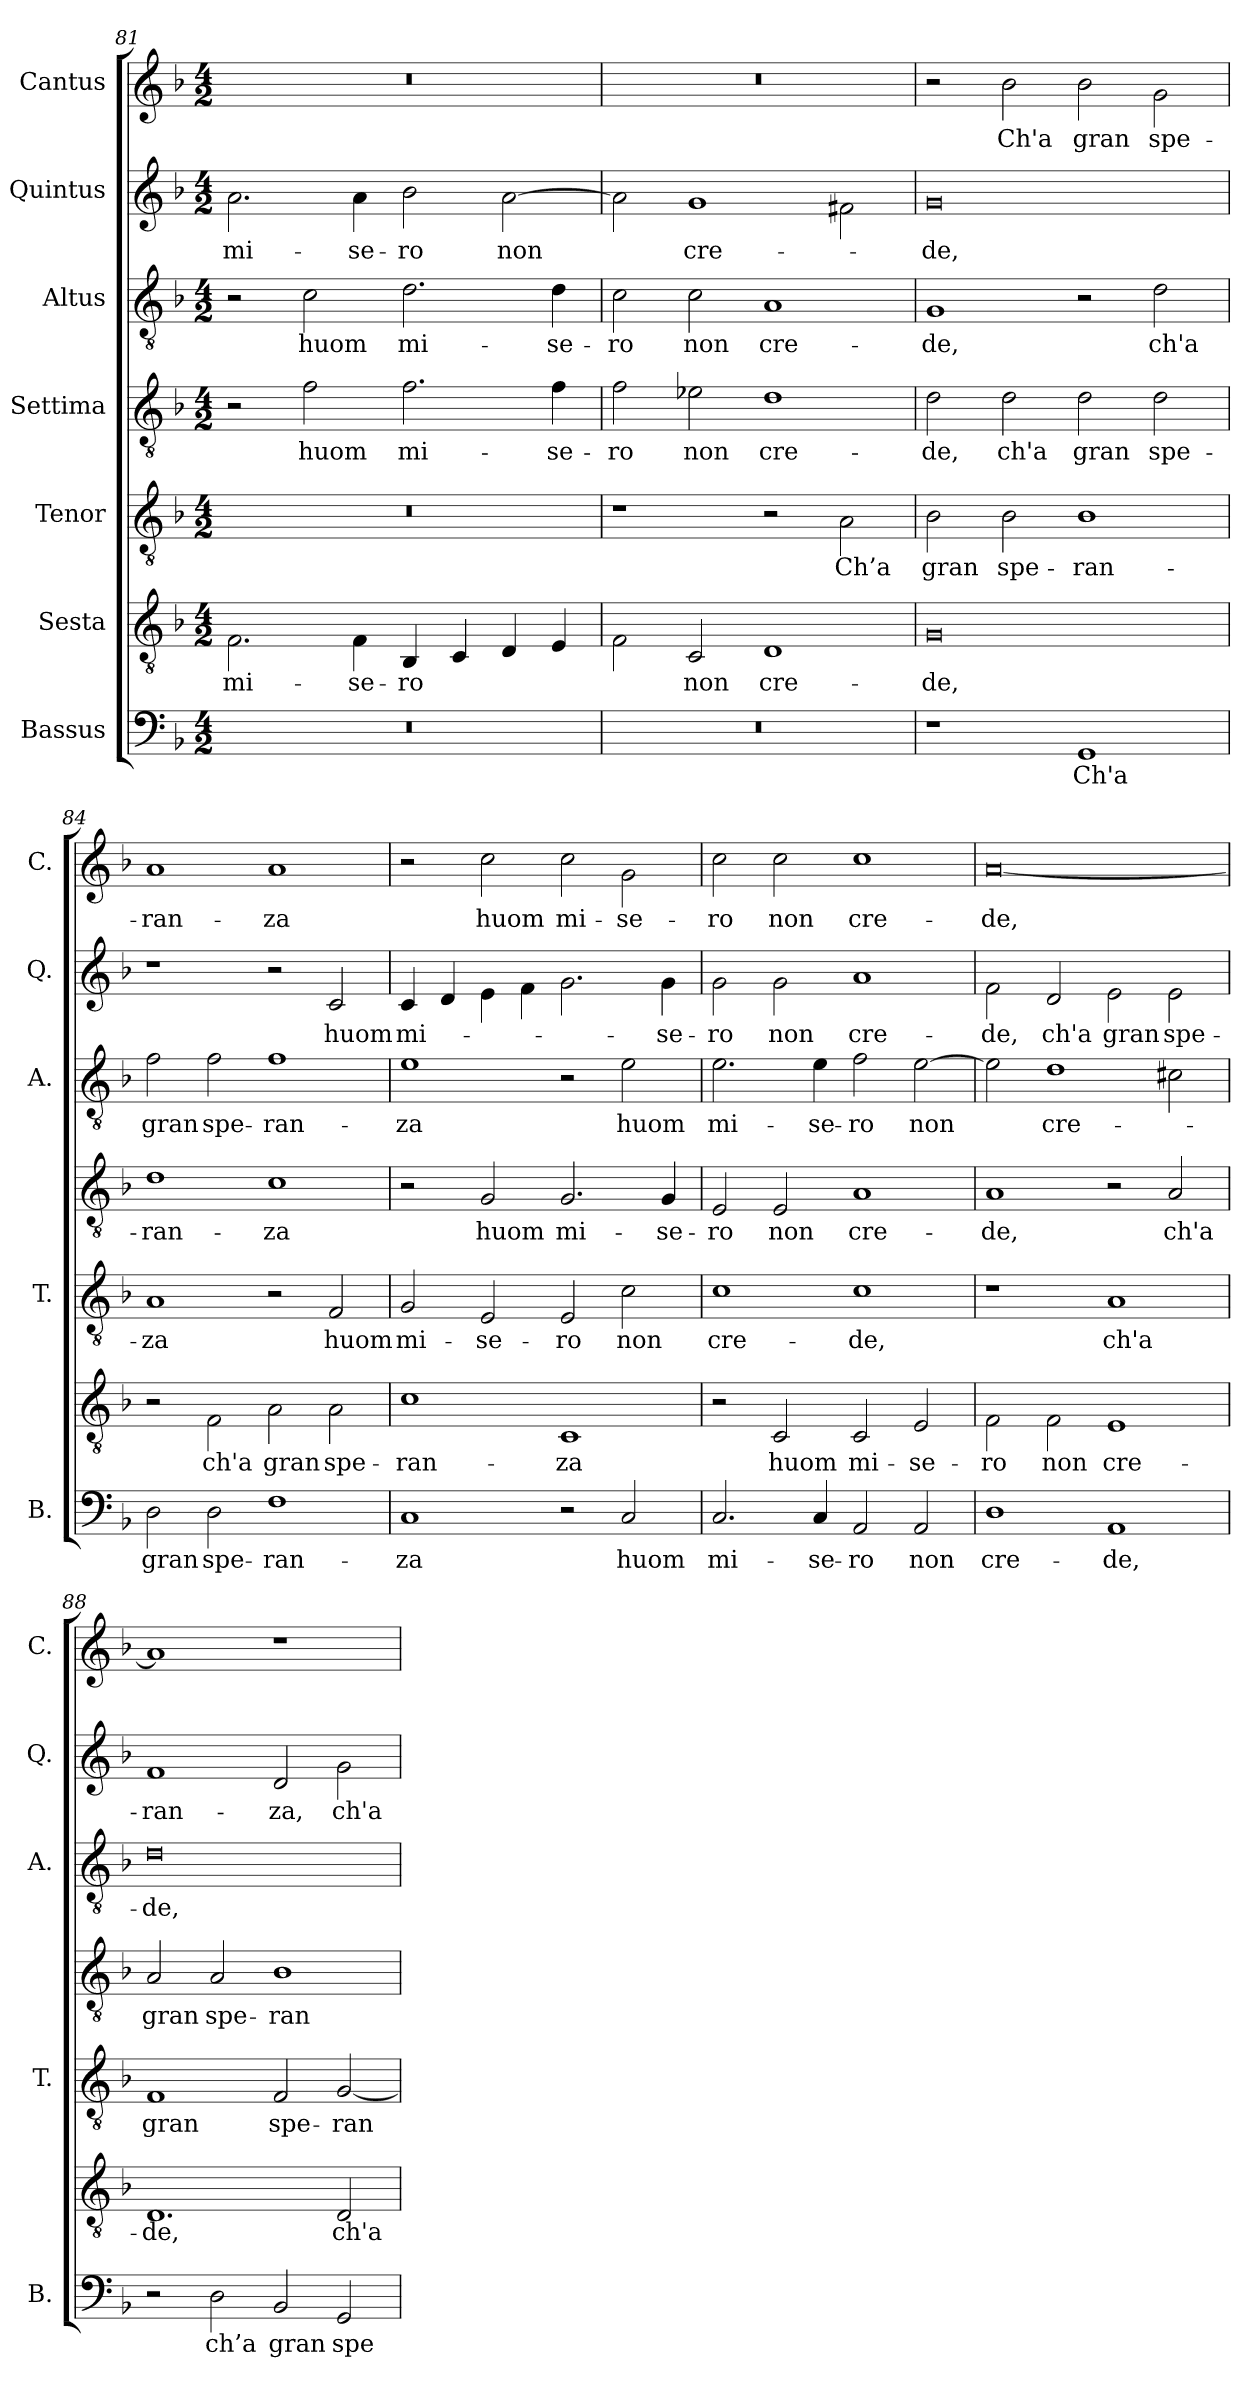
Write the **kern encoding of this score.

**kern	**text	**kern	**text	**kern	**text	**kern	**text	**kern	**text	**kern	**text	**kern	**text
*part7	*part7	*part6	*part6	*part5	*part5	*part4	*part4	*part3	*part3	*part2	*part2	*part1	*part1
*staff7	*staff7	*staff6	*staff6	*staff5	*staff5	*staff4	*staff4	*staff3	*staff3	*staff2	*staff2	*staff1	*staff1
*I"Bassus	*	*I"Sesta	*	*I"Tenor	*	*I"Settima	*	*I"Altus	*	*I"Quintus	*	*I"Cantus	*
*I'B.	*	*	*	*I'T.	*	*	*	*I'A.	*	*I'Q.	*	*I'C.	*
*clefF4	*	*clefGv2	*	*clefGv2	*	*clefGv2	*	*clefGv2	*	*clefG2	*	*clefG2	*
*k[b-]	*	*k[b-]	*	*k[b-]	*	*k[b-]	*	*k[b-]	*	*k[b-]	*	*k[b-]	*
*M4/2	*	*M4/2	*	*M4/2	*	*M4/2	*	*M4/2	*	*M4/2	*	*M4/2	*
=81	=81	=81	=81	=81	=81	=81	=81	=81	=81	=81	=81	=81	=81
0r	.	2.F\	mi-	0r	.	2r	.	2r	.	2.a\	mi-	0r	.
.	.	.	.	.	.	2f\	huom	2c\	huom	.	.	.	.
.	.	4F\	-se-	.	.	.	.	.	.	4a\	-se-	.	.
.	.	4BB-/	-ro	.	.	2.f\	mi-	2.d\	mi-	2b-\	-ro	.	.
.	.	4C/	.	.	.	.	.	.	.	.	.	.	.
.	.	4D/	.	.	.	.	.	.	.	[2a\	non	.	.
.	.	4E/	.	.	.	4f\	-se-	4d\	-se-	.	.	.	.
=82	=82	=82	=82	=82	=82	=82	=82	=82	=82	=82	=82	=82	=82
0r	.	2F\	.	1r	.	2f\	-ro	2c\	-ro	2a\]	.	0r	.
.	.	2C/	non	.	.	2e-X\	non	2c\	non	1g	cre-	.	.
.	.	1D	cre-	2r	.	1d	cre-	1A	cre-	.	.	.	.
.	.	.	.	2A\	Ch’a	.	.	.	.	2f#X\	.	.	.
=83	=83	=83	=83	=83	=83	=83	=83	=83	=83	=83	=83	=83	=83
1r	.	0G	-de,	2B-\	gran	2d\	-de,	1G	-de,	0g	-de,	2r	.
.	.	.	.	2B-\	spe-	2d\	ch'a	.	.	.	.	2b-\	Ch'a
1GG	-Ch'a	.	.	1B-	-ran-	2d\	gran	2r	.	.	.	2b-\	gran
.	.	.	.	.	.	2d\	spe-	2d\	ch'a	.	.	2g\	spe-
!!LO:LB:g=z
=84	=84	=84	=84	=84	=84	=84	=84	=84	=84	=84	=84	=84	=84
2D\	gran	2r	.	1A	-za	1d	-ran-	2f\	gran	1r	.	1a	-ran-
2D\	spe-	2F\	-ch'a	.	.	.	.	2f\	spe-	.	.	.	.
1F	-ran-	2A\	gran	2r	.	1c	-za	1f	-ran-	2r	.	1a	-za
.	.	2A\	spe-	2F/	huom	.	.	.	.	2c/	huom	.	.
=85	=85	=85	=85	=85	=85	=85	=85	=85	=85	=85	=85	=85	=85
1C	-za	1c	-ran-	2G/	mi-	2r	.	1e	-za	4c/	mi-	2r	.
.	.	.	.	.	.	.	.	.	.	4d/	.	.	.
.	.	.	.	2E/	-se-	2G/	huom	.	.	4e\	.	2cc\	huom
.	.	.	.	.	.	.	.	.	.	4f\	.	.	.
2r	.	1C	-za	2E/	-ro	2.G/	mi-	2r	.	2.g\	.	2cc\	mi-
2C/	huom	.	.	2c\	non	.	.	2e\	huom	.	.	2g\	-se-
.	.	.	.	.	.	4G/	-se-	.	.	4g\	-se-	.	.
=86	=86	=86	=86	=86	=86	=86	=86	=86	=86	=86	=86	=86	=86
2.C/	mi-	2r	.	1c	cre-	2E/	-ro	2.e\	mi-	2g\	-ro	2cc\	-ro
.	.	2C/	huom	.	.	2E/	non	.	.	2g\	non	2cc\	non
4C/	-se-	.	.	.	.	.	.	4e\	-se-	.	.	.	.
2AA/	-ro	2C/	mi-	1c	-de,	1A	cre-	2f\	-ro	1a	cre-	1cc	cre-
2AA/	non	2E/	-se-	.	.	.	.	[2e\	non	.	.	.	.
=87	=87	=87	=87	=87	=87	=87	=87	=87	=87	=87	=87	=87	=87
1D	cre-	2F\	-ro	1r	.	1A	-de,	2e\]	.	2f\	-de,	[0a	-de,
.	.	2F\	non	.	.	.	.	1d	cre-	2d/	ch'a	.	.
1AA	-de,	1E	cre-	1A	ch'a	2r	.	.	.	2e\	gran	.	.
.	.	.	.	.	.	2A/	ch'a	2c#X\	.	2e\	spe-	.	.
=88	=88	=88	=88	=88	=88	=88	=88	=88	=88	=88	=88	=88	=88
2r	.	1.D	-de,	1F	gran	2A/	gran	0d	-de,	1f	-ran-	1a]	.
2D\	ch’a	.	.	.	.	2A/	spe-	.	.	.	.	.	.
2BB-/	gran	.	.	2F/	spe-	1B-	-ran-	.	.	2d/	-za,	1r	.
2GG/	spe-	2D/	ch'a	[2G/	-ran-	.	.	.	.	2g\	ch'a	.	.
=	=	=	=	=	=	=	=	=	=	=	=	=	=
*-	*-	*-	*-	*-	*-	*-	*-	*-	*-	*-	*-	*-	*-
